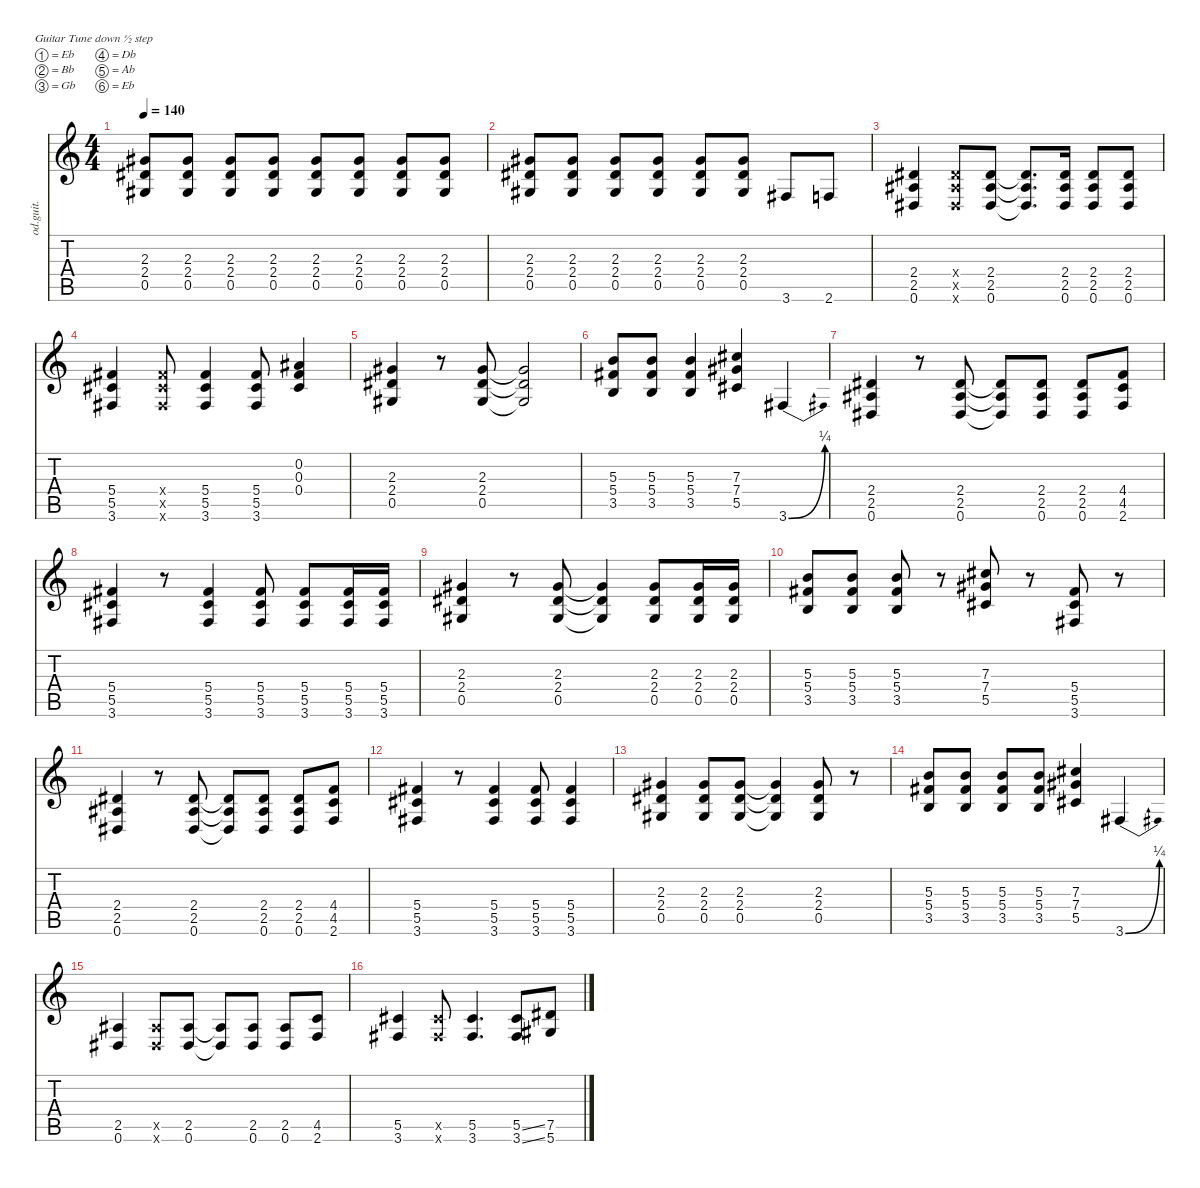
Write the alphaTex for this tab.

\defaultSystemsLayout 4
\hideDynamics
\bracketExtendMode nobrackets
\otherSystemsTrackNameOrientation horizontal
\track ("Guitar 2 (Izzy)" "od.guit.") {instrument overdrivenguitar}
\staff {score tabs}
\tuning (Eb4 Bb3 Gb3 Db3 Ab2 Eb2)
\ts (4 4)
\tempo 140
\clef g2
\ks c
(2.3{acc #} 2.4{acc #} 0.5{acc #}).8{dy f} (2.3{acc #} 2.4{acc #} 0.5{acc #}).8 (2.3{acc #} 2.4{acc #} 0.5{acc #}).8 (2.3{acc #} 2.4{acc #} 0.5{acc #}).8 (2.3{acc #} 2.4{acc #} 0.5{acc #}).8 (2.3{acc #} 2.4{acc #} 0.5{acc #}).8 (2.3{acc #} 2.4{acc #} 0.5{acc #}).8 (2.3{acc #} 2.4{acc #} 0.5{acc #}).8 |
(2.3{acc #} 2.4{acc #} 0.5{acc #}).8 (2.3{acc #} 2.4{acc #} 0.5{acc #}).8 (2.3{acc #} 2.4{acc #} 0.5{acc #}).8 (2.3{acc #} 2.4{acc #} 0.5{acc #}).8 (2.3{acc #} 2.4{acc #} 0.5{acc #}).8 (2.3{acc #} 2.4{acc #} 0.5{acc #}).8 3.6{acc #}.8 2.6.8 |
(2.4{acc #} 2.5{acc #} 0.6{acc #}).4 (2.4{x acc #} 2.5{x acc #} 0.6{x acc #}).8 (2.4{acc #} 2.5{acc #} 0.6{acc #}).8 (2.4{t acc #} 2.5{t acc #} 0.6{t acc #}).8{d} (2.4{acc #} 2.5{acc #} 0.6{acc #}).16 (2.4{acc #} 2.5{acc #} 0.6{acc #}).8 (2.4{acc #} 2.5{acc #} 0.6{acc #}).8 |
(5.4{acc #} 5.5{acc #} 3.6{acc #}).4 (5.4{x acc #} 5.5{x acc #} 3.6{x acc #}).8 (5.4{acc #} 5.5{acc #} 3.6{acc #}).4 (5.4{acc #} 5.5{acc #} 3.6{acc #}).8 (0.2{acc #} 0.3{acc #} 0.4{acc #}).4 |
(2.3{acc #} 2.4{acc #} 0.5{acc #}).4 r.8 (2.3{acc #} 2.4{acc #} 0.5{acc #}).8 (2.3{t acc #} 2.4{t acc #} 0.5{t acc #}).2 |
(5.3 5.4{acc #} 3.5).8 (5.3 5.4{acc #} 3.5).8 (5.3 5.4{acc #} 3.5).4 (7.3{acc #} 7.4{acc #} 5.5{acc #}).4 3.6{be (bend 0 0 60 1) acc #}.4 |
(2.4{acc #} 2.5{acc #} 0.6{acc #}).4 r.8 (2.4{acc #} 2.5{acc #} 0.6{acc #}).8 (2.4{t acc #} 2.5{t acc #} 0.6{t acc #}).8 (2.4{acc #} 2.5{acc #} 0.6{acc #}).8 (2.4{acc #} 2.5{acc #} 0.6{acc #}).8 (4.4 4.5 2.6).8 |
(5.4{acc #} 5.5{acc #} 3.6{acc #}).4 r.8 (5.4{acc #} 5.5{acc #} 3.6{acc #}).4 (5.4{acc #} 5.5{acc #} 3.6{acc #}).8 (5.4{acc #} 5.5{acc #} 3.6{acc #}).8 (5.4{acc #} 5.5{acc #} 3.6{acc #}).16 (5.4{acc #} 5.5{acc #} 3.6{acc #}).16 |
(2.3{acc #} 2.4{acc #} 0.5{acc #}).4 r.8 (2.3{acc #} 2.4{acc #} 0.5{acc #}).8 (2.3{t acc #} 2.4{t acc #} 0.5{t acc #}).4 (2.3{acc #} 2.4{acc #} 0.5{acc #}).8 (2.3{acc #} 2.4{acc #} 0.5{acc #}).16 (2.3{acc #} 2.4{acc #} 0.5{acc #}).16 |
(5.3 5.4{acc #} 3.5).8 (5.3 5.4{acc #} 3.5).8 (5.3 5.4{acc #} 3.5).8 r.8 (7.3{acc #} 7.4{acc #} 5.5{acc #}).8 r.8 (5.4{acc #} 5.5{acc #} 3.6{acc #}).8 r.8 |
(2.4{acc #} 2.5{acc #} 0.6{acc #}).4 r.8 (2.4{acc #} 2.5{acc #} 0.6{acc #}).8 (2.4{t acc #} 2.5{t acc #} 0.6{t acc #}).8 (2.4{acc #} 2.5{acc #} 0.6{acc #}).8 (2.4{acc #} 2.5{acc #} 0.6{acc #}).8 (4.4 4.5 2.6).8 |
(5.4{acc #} 5.5{acc #} 3.6{acc #}).4 r.8 (5.4{acc #} 5.5{acc #} 3.6{acc #}).4 (5.4{acc #} 5.5{acc #} 3.6{acc #}).8 (5.4{acc #} 5.5{acc #} 3.6{acc #}).4 |
(2.3{acc #} 2.4{acc #} 0.5{acc #}).4 (2.3{acc #} 2.4{acc #} 0.5{acc #}).8 (2.3{acc #} 2.4{acc #} 0.5{acc #}).8 (2.3{t acc #} 2.4{t acc #} 0.5{t acc #}).4 (2.3{acc #} 2.4{acc #} 0.5{acc #}).8 r.8 |
(5.3 5.4{acc #} 3.5).8 (5.3 5.4{acc #} 3.5).8 (5.3 5.4{acc #} 3.5).8 (5.3 5.4{acc #} 3.5).8 (7.3{acc #} 7.4{acc #} 5.5{acc #}).4 3.6{be (bend 0 0 60 1) acc #}.4 |
(2.5{acc #} 0.6{acc #}).4 (2.5{x acc #} 0.6{x acc #}).8 (2.5{acc #} 0.6{acc #}).8 (2.5{t acc #} 0.6{t acc #}).8 (2.5{acc #} 0.6{acc #}).8 (2.5{acc #} 0.6{acc #}).8 (4.5 2.6).8 |
(5.5{acc #} 3.6{acc #}).4 (5.5{x acc #} 3.6{x acc #}).8 (5.5{acc #} 3.6{acc #}).4{d} (5.5{ss acc #} 3.6{ss acc #}).8 (7.5{acc #} 5.6{acc #}).8
